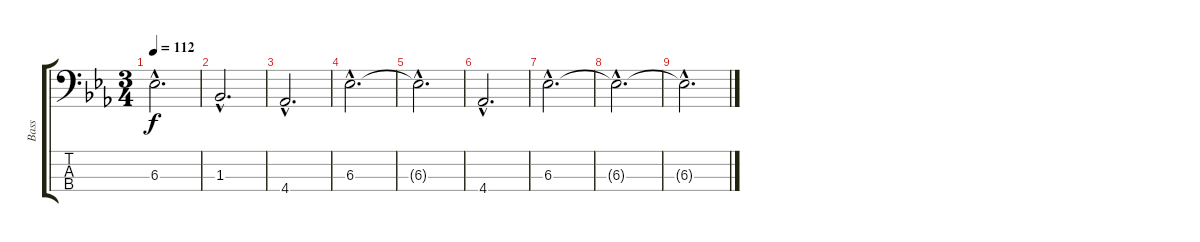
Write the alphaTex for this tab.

\track ("Bass" "Bass") {instrument acousticguitarnylon}
\staff {score tabs}
\tuning (G2 D2 A1 E1) {hide}
\ts (3 4)
\tempo 112
\clef f4
\ks cminor
6.3{hac t}.2{d dy f} |
1.3{hac}.2{d} |
4.4{hac}.2{d} |
6.3{hac}.2{d} |
6.3{hac t}.2{d} |
4.4{hac}.2{d} |
6.3{hac}.2{d} |
6.3{hac t}.2{d} |
6.3{hac t}.2{d}
